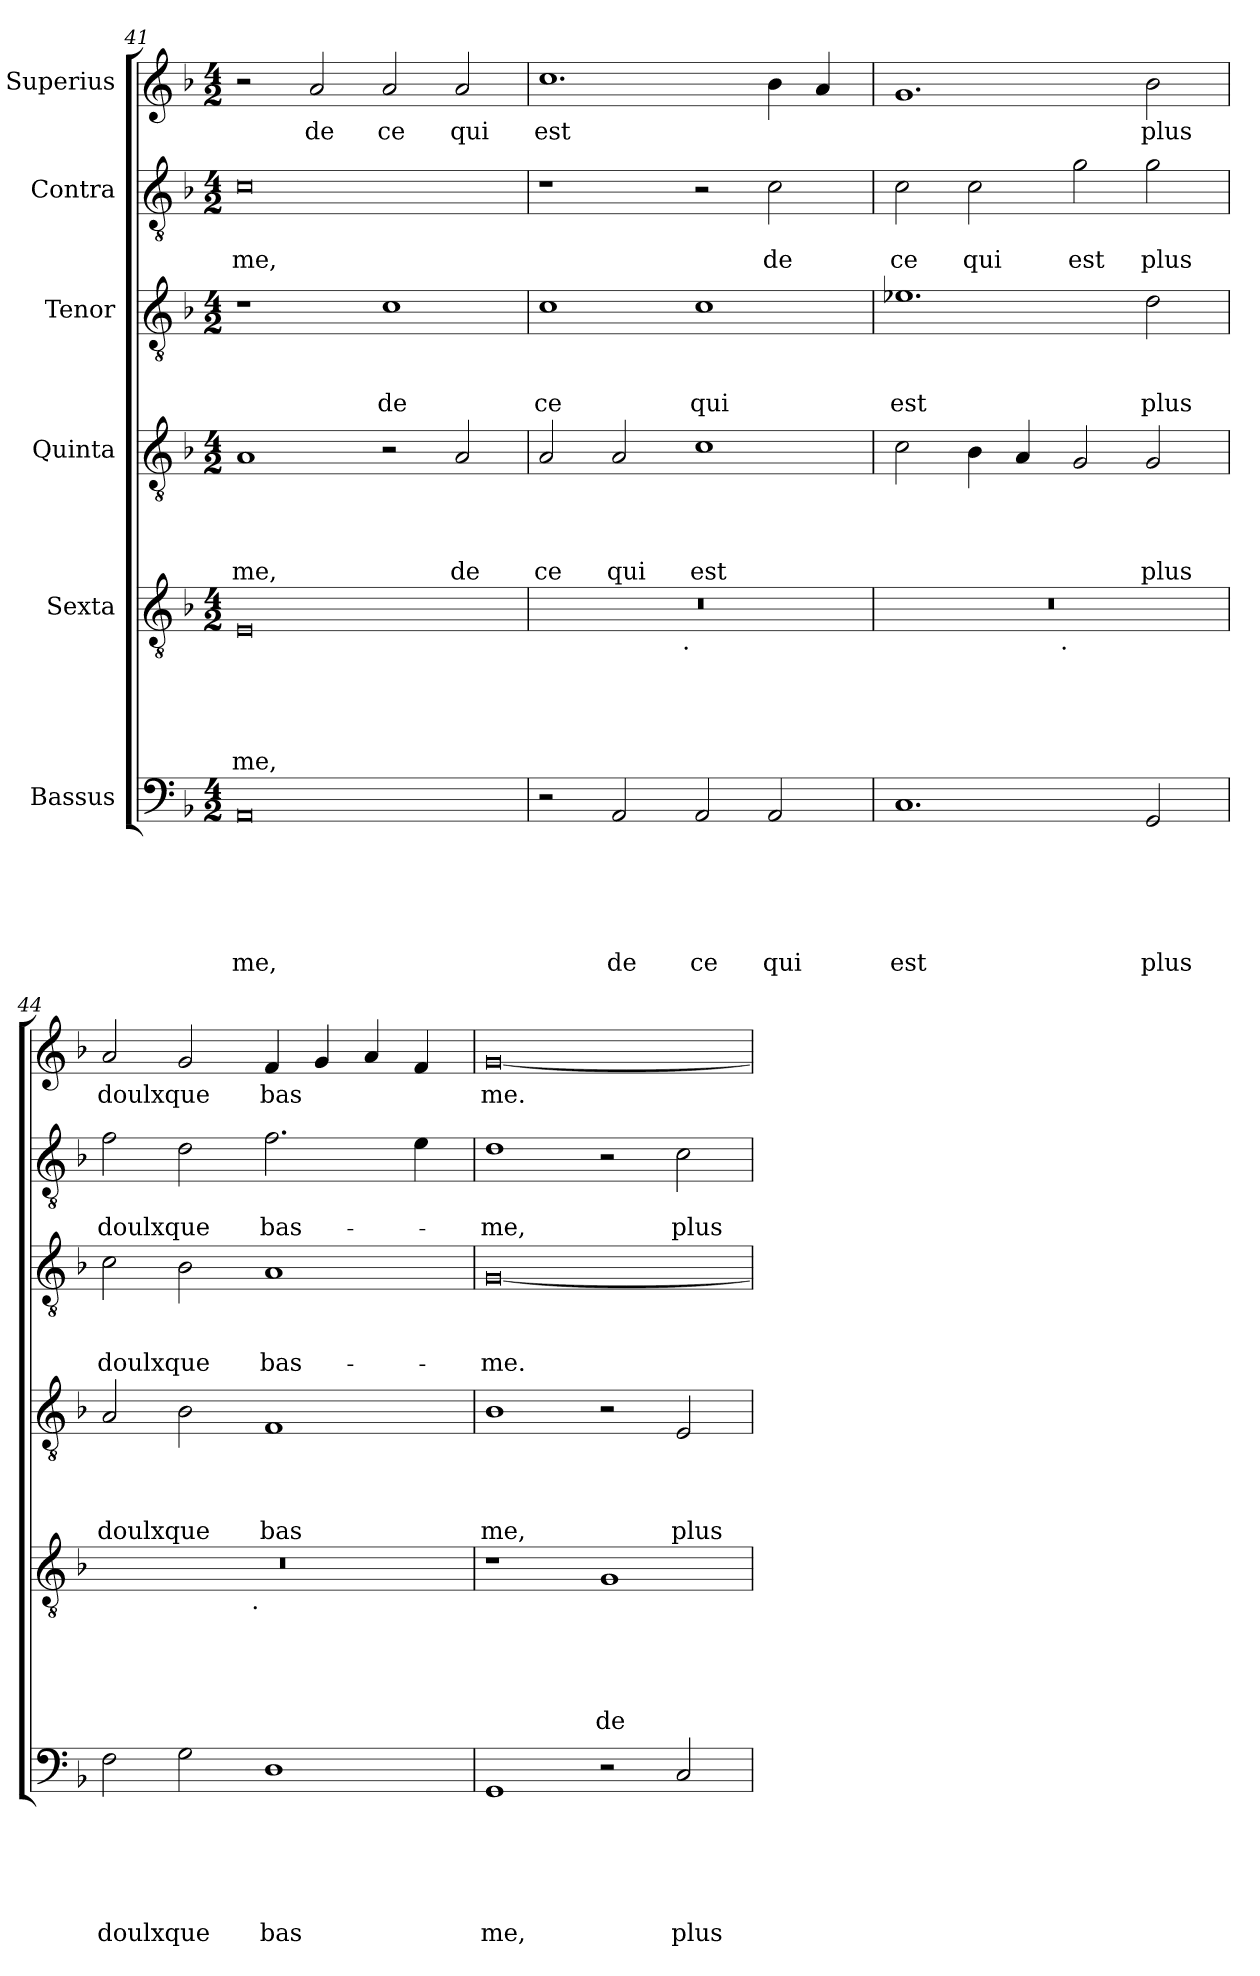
**kern	**text	**text	**text	**text	**text	**text	**kern	**text	**text	**text	**text	**text	**kern	**text	**text	**text	**text	**kern	**text	**text	**text	**kern	**text	**text	**kern	**text
*part6	*part6	*part6	*part6	*part6	*part6	*part6	*part5	*part5	*part5	*part5	*part5	*part5	*part4	*part4	*part4	*part4	*part4	*part3	*part3	*part3	*part3	*part2	*part2	*part2	*part1	*part1
*staff6	*staff6	*staff6	*staff6	*staff6	*staff6	*staff6	*staff5	*staff5	*staff5	*staff5	*staff5	*staff5	*staff4	*staff4	*staff4	*staff4	*staff4	*staff3	*staff3	*staff3	*staff3	*staff2	*staff2	*staff2	*staff1	*staff1
*I"Bassus	*	*	*	*	*	*	*I"Sexta	*	*	*	*	*	*I"Quinta	*	*	*	*	*I"Tenor	*	*	*	*I"Contra	*	*	*I"Superius	*
*clefF4	*	*	*	*	*	*	*clefGv2	*	*	*	*	*	*clefGv2	*	*	*	*	*clefGv2	*	*	*	*clefGv2	*	*	*clefG2	*
*k[b-]	*	*	*	*	*	*	*k[b-]	*	*	*	*	*	*k[b-]	*	*	*	*	*k[b-]	*	*	*	*k[b-]	*	*	*k[b-]	*
*F:	*	*	*	*	*	*	*F:	*	*	*	*	*	*F:	*	*	*	*	*F:	*	*	*	*F:	*	*	*F:	*
*M4/2	*	*	*	*	*	*	*M4/2	*	*	*	*	*	*M4/2	*	*	*	*	*M4/2	*	*	*	*M4/2	*	*	*M4/2	*
=41	=41	=41	=41	=41	=41	=41	=41	=41	=41	=41	=41	=41	=41	=41	=41	=41	=41	=41	=41	=41	=41	=41	=41	=41	=41	=41
!	!	!	!	!	!	!LO:LY:b	!	!	!	!	!	!LO:LY:b	!	!	!	!	!LO:LY:b	!	!	!	!	!	!	!LO:LY:b	!	!
0AA	.	.	.	.	.	me,	0E	.	.	.	.	me,	1A	.	.	.	me,	1r	.	.	.	0c	.	me,	2r	.
!	!	!	!	!	!	!	!	!	!	!	!	!	!	!	!	!	!	!	!	!	!	!	!	!	!	!LO:LY:b
.	.	.	.	.	.	.	.	.	.	.	.	.	.	.	.	.	.	.	.	.	.	.	.	.	2a/	de
!	!	!	!	!	!	!	!	!	!	!	!	!	!	!	!	!	!	!	!	!	!LO:LY:b	!	!	!	!	!LO:LY:b
.	.	.	.	.	.	.	.	.	.	.	.	.	2r	.	.	.	.	1c	.	.	de	.	.	.	2a/	ce
!	!	!	!	!	!	!	!	!	!	!	!	!	!	!	!	!	!LO:LY:b	!	!	!	!	!	!	!	!	!LO:LY:b
.	.	.	.	.	.	.	.	.	.	.	.	.	2A/	.	.	.	de	.	.	.	.	.	.	.	2a/	qui
=42	=42	=42	=42	=42	=42	=42	=42	=42	=42	=42	=42	=42	=42	=42	=42	=42	=42	=42	=42	=42	=42	=42	=42	=42	=42	=42
!	!	!	!	!	!	!	!	!	!	!	!	!	!	!	!	!	!LO:LY:b	!	!	!	!LO:LY:b	!	!	!	!	!LO:LY:b
*	*	*	*	*	*	*	*^	*	*	*	*	*	*	*	*	*	*	*	*	*	*	*	*	*	*	*
2r	.	.	.	.	.	.	0r	2ryy	.	.	.	.	.	2A/	.	.	.	ce	1c	.	.	ce	1r	.	.	1.cc	est
!	!	!	!	!	!	!LO:LY:b	!	!	!	!	!	!	!	!	!	!	!	!LO:LY:b	!	!	!	!	!	!	!	!	!
2AA/	.	.	.	.	.	de	.	4...ryy	.	.	.	.	.	2A/	.	.	.	qui	.	.	.	.	.	.	.	.	.
!	!	!	!	!	!	!	!	!LO:TX:b:t=.	!	!	!	!	!	!	!	!	!	!	!	!	!	!	!	!	!	!	!
.	.	.	.	.	.	.	.	1ryy	.	.	.	.	.	.	.	.	.	.	.	.	.	.	.	.	.	.	.
!	!	!	!	!	!	!LO:LY:b	!	!	!	!	!	!	!	!	!	!	!	!LO:LY:b	!	!	!	!LO:LY:b	!	!	!	!	!
2AA/	.	.	.	.	.	ce	.	.	.	.	.	.	.	1c	.	.	.	est	1c	.	.	qui	2r	.	.	.	.
!	!	!	!	!	!	!LO:LY:b	!	!	!	!	!	!	!	!	!	!	!	!	!	!	!	!	!	!	!LO:LY:b	!	!
2AA/	.	.	.	.	.	qui	.	.	.	.	.	.	.	.	.	.	.	.	.	.	.	.	2c\	.	de	4b-\	.
.	.	.	.	.	.	.	.	.	.	.	.	.	.	.	.	.	.	.	.	.	.	.	.	.	.	4a/	.
.	.	.	.	.	.	.	.	32ryy	.	.	.	.	.	.	.	.	.	.	.	.	.	.	.	.	.	.	.
!!LO:PB:g=z
=43	=43	=43	=43	=43	=43	=43	=43	=43	=43	=43	=43	=43	=43	=43	=43	=43	=43	=43	=43	=43	=43	=43	=43	=43	=43	=43	=43
!	!	!	!	!	!	!LO:LY:b	!	!	!	!	!	!	!	!	!	!	!	!	!	!	!	!LO:LY:b	!	!	!LO:LY:b	!	!
1.C	.	.	.	.	.	est	0r	2ryy	.	.	.	.	.	2c\	.	.	.	.	1.e-X	.	.	est	2c\	.	ce	1.g	.
!	!	!	!	!	!	!	!	!	!	!	!	!	!	!	!	!	!	!	!	!	!	!	!	!	!LO:LY:b	!	!
.	.	.	.	.	.	.	.	4...ryy	.	.	.	.	.	4B-\	.	.	.	.	.	.	.	.	2c\	.	qui	.	.
.	.	.	.	.	.	.	.	.	.	.	.	.	.	4A/	.	.	.	.	.	.	.	.	.	.	.	.	.
!	!	!	!	!	!	!	!	!LO:TX:b:t=.	!	!	!	!	!	!	!	!	!	!	!	!	!	!	!	!	!	!	!
.	.	.	.	.	.	.	.	1ryy	.	.	.	.	.	.	.	.	.	.	.	.	.	.	.	.	.	.	.
!	!	!	!	!	!	!	!	!	!	!	!	!	!	!	!	!	!	!	!	!	!	!	!	!	!LO:LY:b	!	!
.	.	.	.	.	.	.	.	.	.	.	.	.	.	2G/	.	.	.	.	.	.	.	.	2g\	.	est	.	.
!	!	!	!	!	!	!LO:LY:b	!	!	!	!	!	!	!	!	!	!	!	!LO:LY:b	!	!	!	!LO:LY:b	!	!	!LO:LY:b	!	!LO:LY:b
2GG/	.	.	.	.	.	plus	.	.	.	.	.	.	.	2G/	.	.	.	plus	2d\	.	.	plus	2g\	.	plus	2b-\	plus
.	.	.	.	.	.	.	.	32ryy	.	.	.	.	.	.	.	.	.	.	.	.	.	.	.	.	.	.	.
=44	=44	=44	=44	=44	=44	=44	=44	=44	=44	=44	=44	=44	=44	=44	=44	=44	=44	=44	=44	=44	=44	=44	=44	=44	=44	=44	=44
!	!	!	!	!	!	!LO:LY:b	!	!	!	!	!	!	!	!	!	!	!	!LO:LY:b	!	!	!	!LO:LY:b	!	!	!LO:LY:b	!	!LO:LY:b
2F\	.	.	.	.	.	doulxque	0r	2ryy	.	.	.	.	.	2A/	.	.	.	doulxque	2c\	.	.	doulxque	2f\	.	doulxque	2a/	doulxque
2G\	.	.	.	.	.	.	.	4...ryy	.	.	.	.	.	2B-\	.	.	.	.	2B-\	.	.	.	2d\	.	.	2g/	.
!	!	!	!	!	!	!	!	!LO:TX:b:t=.	!	!	!	!	!	!	!	!	!	!	!	!	!	!	!	!	!	!	!
.	.	.	.	.	.	.	.	1ryy	.	.	.	.	.	.	.	.	.	.	.	.	.	.	.	.	.	.	.
!	!	!	!	!	!	!LO:LY:b	!	!	!	!	!	!	!	!	!	!	!	!LO:LY:b	!	!	!	!LO:LY:b	!	!	!LO:LY:b	!	!LO:LY:b
1D	.	.	.	.	.	bas	.	.	.	.	.	.	.	1F	.	.	.	bas	1A	.	.	bas-	2.f\	.	bas-	4f/	bas
.	.	.	.	.	.	.	.	.	.	.	.	.	.	.	.	.	.	.	.	.	.	.	.	.	.	4g/	.
.	.	.	.	.	.	.	.	.	.	.	.	.	.	.	.	.	.	.	.	.	.	.	.	.	.	4a/	.
.	.	.	.	.	.	.	.	.	.	.	.	.	.	.	.	.	.	.	.	.	.	.	4e\	.	.	4f/	.
.	.	.	.	.	.	.	.	32ryy	.	.	.	.	.	.	.	.	.	.	.	.	.	.	.	.	.	.	.
=45	=45	=45	=45	=45	=45	=45	=45	=45	=45	=45	=45	=45	=45	=45	=45	=45	=45	=45	=45	=45	=45	=45	=45	=45	=45	=45	=45
!	!	!	!	!	!	!LO:LY:b	!	!	!	!	!	!	!	!	!	!	!	!LO:LY:b	!	!	!	!LO:LY:b	!	!	!LO:LY:b	!	!LO:LY:b
*	*	*	*	*	*	*	*v	*v	*	*	*	*	*	*	*	*	*	*	*	*	*	*	*	*	*	*	*
1GG	.	.	.	.	.	me,	1r	.	.	.	.	.	1B-	.	.	.	me,	[<0G	.	.	-me.	1d	.	-me,	[<0g	me.
!	!	!	!	!	!	!	!	!	!	!	!	!LO:LY:b	!	!	!	!	!	!	!	!	!	!	!	!	!	!
2r	.	.	.	.	.	.	1G	.	.	.	.	de	2r	.	.	.	.	.	.	.	.	2r	.	.	.	.
!	!	!	!	!	!	!LO:LY:b	!	!	!	!	!	!	!	!	!	!	!LO:LY:b	!	!	!	!	!	!	!LO:LY:b	!	!
2C/	.	.	.	.	.	plus	.	.	.	.	.	.	2E/	.	.	.	plus	.	.	.	.	2c\	.	plus	.	.
=	=	=	=	=	=	=	=	=	=	=	=	=	=	=	=	=	=	=	=	=	=	=	=	=	=	=
*-	*-	*-	*-	*-	*-	*-	*-	*-	*-	*-	*-	*-	*-	*-	*-	*-	*-	*-	*-	*-	*-	*-	*-	*-	*-	*-
